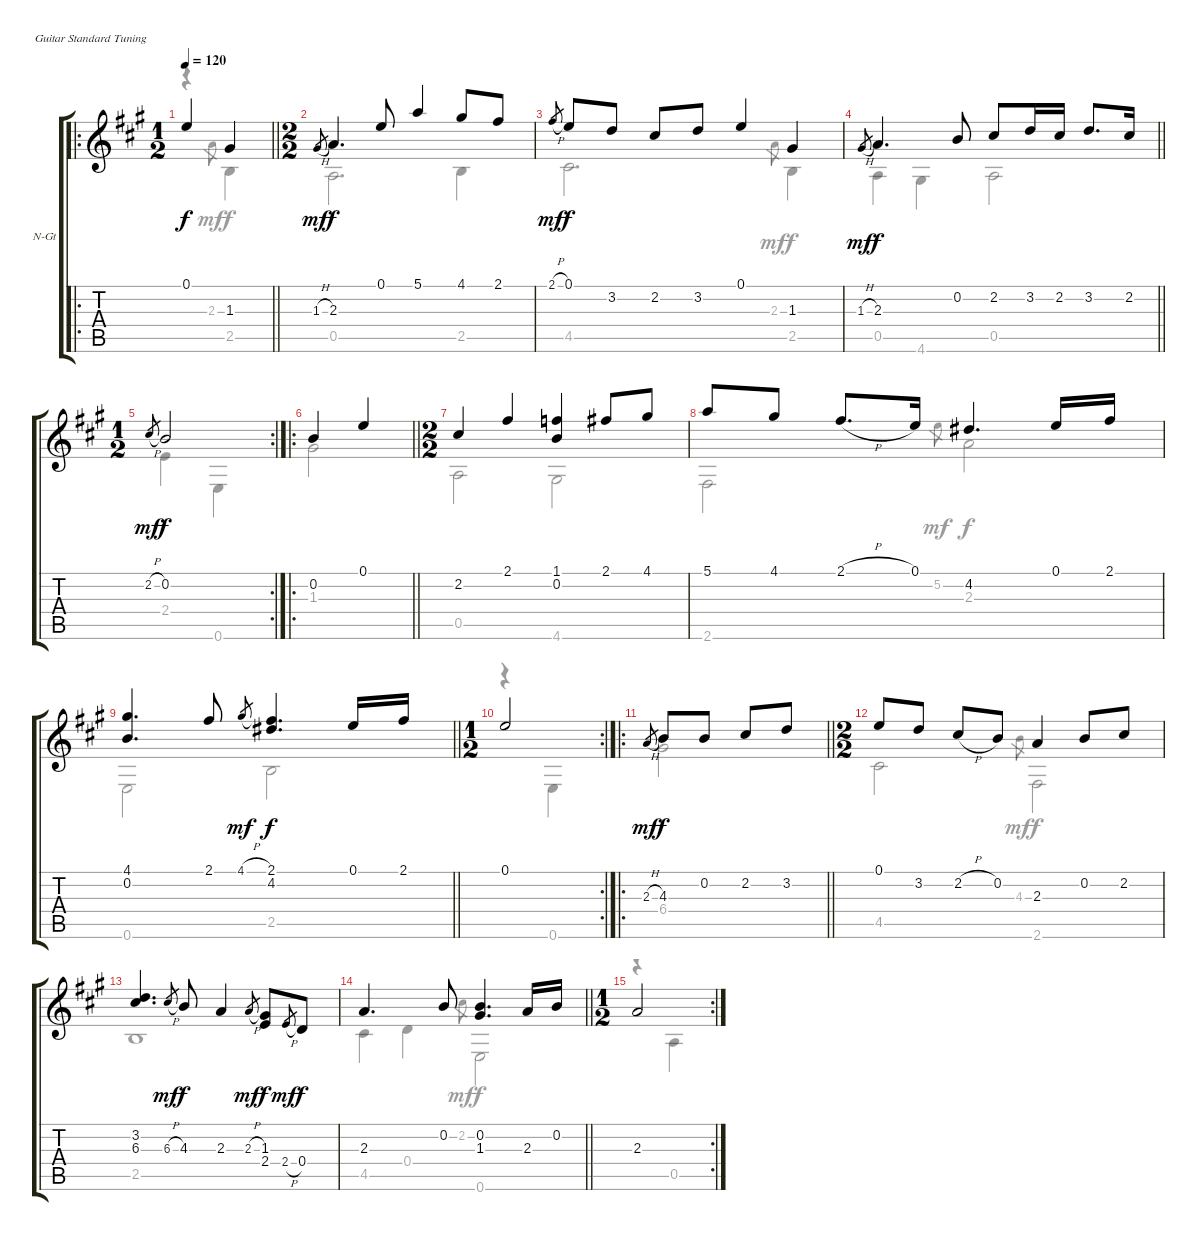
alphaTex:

\bracketExtendMode groupsimilarinstruments
\firstSystemTrackNameOrientation horizontal
\otherSystemsTrackNameOrientation horizontal
\track ("Gavotte" "N-Gt") {instrument acousticguitarnylon}
\staff {score tabs}
\tuning (E4 B3 G3 D3 A2 E2)
\voice
\ro
\ts (1 2)
\beaming (8 2 2 2 2)
\tempo 120
\clef g2
\barLineRight lightlight
\ks a
0.1.4{dy f instrument acousticguitarnylon} 1.3.4 |
\ts (2 2)
\beaming (8 2 2 2 2)
1.3{h}.8{gr dy mf} 2.3.4{d dy f} 0.1.8 5.1.4 4.1.8 2.1.8 |
2.1{h}.8{gr dy mf} 0.1.8{dy f} 3.2.8 2.2.8 3.2.8 0.1.4 1.3.4 |
\barLineRight lightlight
1.3{h}.8{gr dy mf} 2.3.4{d dy f} 0.2.8 2.2.8 3.2.16 2.2.16 3.2.8{d} 2.2.16 |
\rc 2
\ts (1 2)
\beaming (8 2 2 2 2)
2.2{h}.8{gr dy mf} 0.2.2{dy f} |
\ro
\barLineRight lightlight
0.2.4 0.1.4 |
\ts (2 2)
\beaming (8 2 2 2 2)
2.2.4 2.1.4 (1.1 0.2).4 2.1.8 4.1.8 |
5.1.8 4.1.8 2.1{h}.8{d} 0.1.16 4.2.4{d} 0.1.16 2.1.16 |
\barLineRight lightlight
(4.1 0.2).4{d} 2.1.8 4.1{h}.8{gr dy mf} (2.1 4.2).4{d dy f} 0.1.16 2.1.16 |
\rc 2
\ts (1 2)
\beaming (8 2 2 2 2)
0.1.2 |
\ro
\barLineRight lightlight
2.3{h}.8{gr dy mf} 4.3.8{dy f} 0.2.8 2.2.8 3.2.8 |
\ts (2 2)
\beaming (8 2 2 2 2)
0.1.8 3.2.8 2.2{h}.8 0.2.8 2.3.4 0.2.8 2.2.8 |
(3.2 6.3).4{d} 6.3{h}.8{gr dy mf} 4.3.8{dy f} 2.3.4 2.3{h}.8{gr dy mf} (1.3 2.4).8{dy f} 2.4{h}.8{gr dy mf} 0.4.8{dy f} |
\barLineRight lightlight
2.3.4{d} 0.2.8 (0.2 1.3).4{d} 2.3.16 0.2.16 |
\rc 2
\ts (1 2)
\beaming (8 2 2 2 2)
2.3.2
\voice
\clef g2
\ottava regular
\simile none
\barLineRight lightlight
\ks a
r.4{dy mf} 2.3.8{gr} 2.5.4{dy f} |
0.5.2{d} 2.5.4 |
4.5.2{d} 2.3.8{gr dy mf} 2.5.4{dy f} |
\barLineRight lightlight
0.5.4 4.6.4 0.5.2 |
2.4.4 0.6.4 |
\barLineRight lightlight
1.3.2 |
0.5.2 4.6.2 |
2.6.2 5.2.8{gr dy mf} 2.3.2{dy f} |
\barLineRight lightlight
0.6.2 2.5.2 |
r.4 0.6.4 |
\barLineRight lightlight
6.4.2 |
4.5.2 4.3.8{gr dy mf} 2.6.2{dy f} |
2.5.1 |
\barLineRight lightlight
4.5.4 0.4.4 2.2.8{gr dy mf} 0.6.2{dy f} |
r.4 0.5.4
